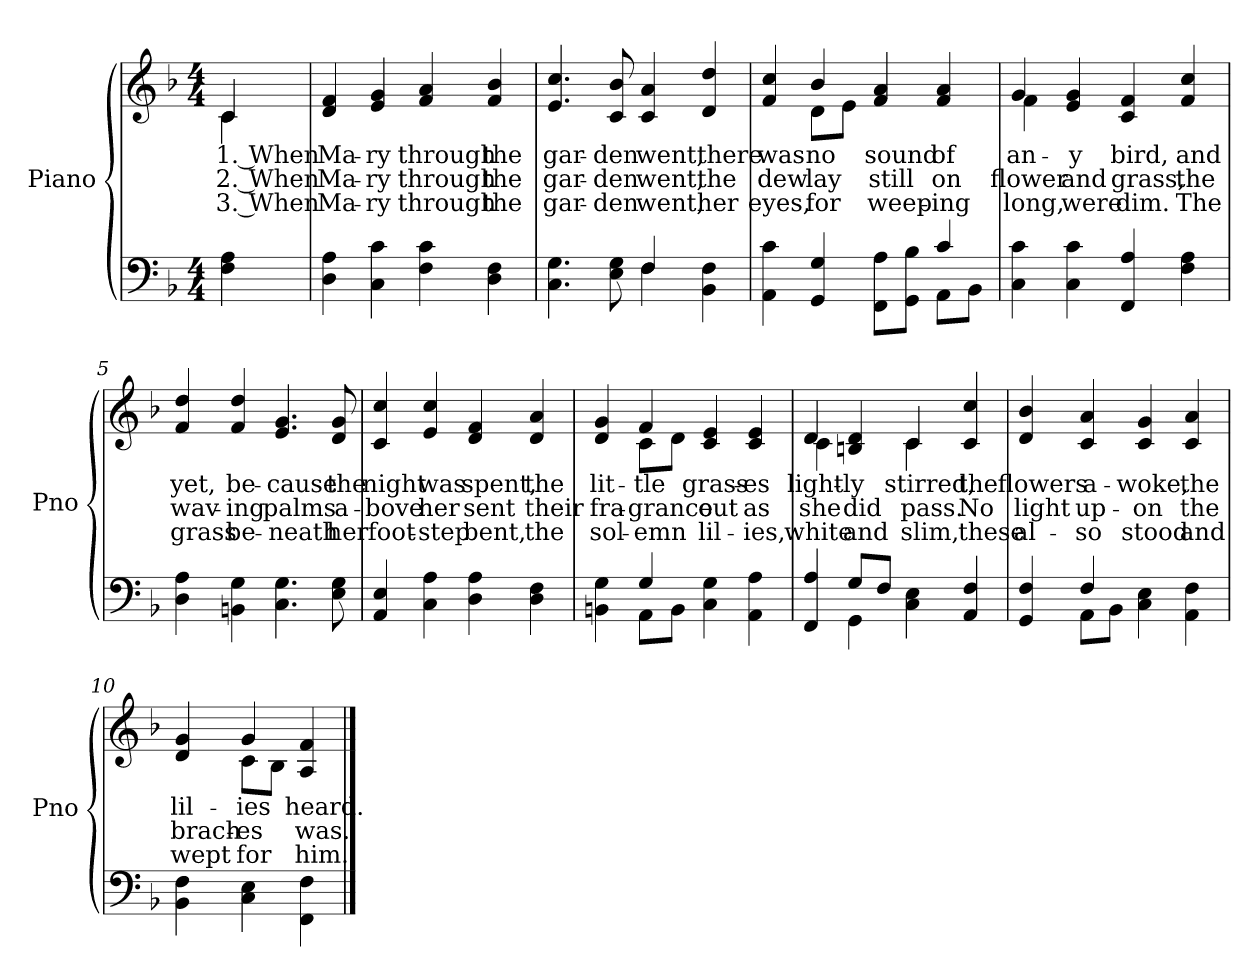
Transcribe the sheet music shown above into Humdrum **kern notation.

**kern	**kern	**text	**text	**text
*part2	*part1	*part1	*part1	*part1
*staff2	*staff1	*staff1	*staff1	*staff1
*I"Piano	*I"Piano	*	*	*
*I'Pno	*I'Pno	*	*	*
*clefF4	*clefG2	*	*	*
*k[b-]	*k[b-]	*	*	*
*M4/4	*M4/4	*	*	*
*MM100	*MM100	*	*	*
=	=	=	=	=
!	!	!LO:LY:b	!LO:LY:b	!LO:LY:b
*	*^	*	*	*
4F\ 4A\	4c/	4c\	1. When	2. When	3. When
=1	=1	=1	=1	=1	=1
!	!	!	!LO:LY:b	!LO:LY:b	!LO:LY:b
*	*v	*v	*	*	*
4D\ 4A\	4d/ 4f/	Ma-	Ma-	Ma-
!	!	!LO:LY:b	!LO:LY:b	!LO:LY:b
4C\ 4c\	4e/ 4g/	-ry	-ry	-ry
!	!	!LO:LY:b	!LO:LY:b	!LO:LY:b
4F\ 4c\	4f/ 4a/	through	through	through
!	!	!LO:LY:b	!LO:LY:b	!LO:LY:b
4D\ 4F\	4f/ 4b-/	the	the	the
=2	=2	=2	=2	=2
*^	*	*	*	*
!	!	!	!LO:LY:b	!LO:LY:b	!LO:LY:b
4.C\ 4.G\	2ryy	4.e/ 4.cc/	gar-	gar-	gar-
!	!	!	!LO:LY:b	!LO:LY:b	!LO:LY:b
8E\ 8G\	.	8c/ 8b-/	-den	-den	-den
!	!	!	!LO:LY:b	!LO:LY:b	!LO:LY:b
4F\	4F/	4c/ 4a/	went,	went,	went,
!	!	!	!LO:LY:b	!LO:LY:b	!LO:LY:b
4BB-\ 4F\	4ryy	4d/ 4dd/	there	the	her
!!LO:LB:g=z
=3	=3	=3	=3	=3	=3
!	!	!	!LO:LY:b	!LO:LY:b	!LO:LY:b
*	*	*^	*	*	*
4AA\ 4c\	2.ryy	4f/ 4cc/	4ryy	was	dew	eyes,
!	!	!	!	!LO:LY:b	!LO:LY:b	!LO:LY:b
4GG/ 4G/	.	4b-/	8d\L	no	lay	for
.	.	.	8e\J	.	.	.
!	!	!	!	!LO:LY:b	!LO:LY:b	!LO:LY:b
8FF\ 8A\L	.	4f/ 4a/	2ryy	sound	still	weep-
8GG\ 8B-\J	.	.	.	.	.	.
!	!	!	!	!LO:LY:b	!LO:LY:b	!LO:LY:b
4c/	8AA\L	4f/ 4a/	.	of	on	-ing
.	8BB-\J	.	.	.	.	.
=4	=4	=4	=4	=4	=4	=4
!	!	!	!	!LO:LY:b	!LO:LY:b	!LO:LY:b
*v	*v	*	*	*	*	*
4C\ 4c\	4g/	4f\	an-	flower	long,
!	!	!	!LO:LY:b	!LO:LY:b	!LO:LY:b
4C\ 4c\	4e/ 4g/	2.ryy	-y	and	were
!	!	!	!LO:LY:b	!LO:LY:b	!LO:LY:b
4FF/ 4A/	4c/ 4f/	.	bird,	grass,	dim.
!	!	!	!LO:LY:b	!LO:LY:b	!LO:LY:b
4F\ 4A\	4f/ 4cc/	.	and	the	The
*	*v	*v	*	*	*
=5	=5	=5	=5	=5
!	!	!LO:LY:b	!LO:LY:b	!LO:LY:b
4D\ 4A\	4f/ 4dd/	yet,	wav-	grass
!	!	!LO:LY:b	!LO:LY:b	!LO:LY:b
4BBn\ 4G\	4f/ 4dd/	be-	-ing	be-
!	!	!LO:LY:b	!LO:LY:b	!LO:LY:b
4.C\ 4.G\	4.e/ 4.g/	-cause	palms	-neath
!	!	!LO:LY:b	!LO:LY:b	!LO:LY:b
8E\ 8G\	8d/ 8g/	the	a-	her
!!LO:LB:g=z
=6	=6	=6	=6	=6
!	!	!LO:LY:b	!LO:LY:b	!LO:LY:b
4AA/ 4E/	4c/ 4cc/	night	-bove	foot-
!	!	!LO:LY:b	!LO:LY:b	!LO:LY:b
4C\ 4A\	4e/ 4cc/	was	her	-step
!	!	!LO:LY:b	!LO:LY:b	!LO:LY:b
4D\ 4A\	4d/ 4f/	spent,	sent	bent,
!	!	!LO:LY:b	!LO:LY:b	!LO:LY:b
4D\ 4F\	4d/ 4a/	the	their	the
=7	=7	=7	=7	=7
*^	*	*	*	*
!	!	!	!LO:LY:b	!LO:LY:b	!LO:LY:b
*	*	*^	*	*	*
4BBn\ 4G\	4ryy	4d/ 4g/	4ryy	lit-	fra-	sol-
!	!	!	!	!LO:LY:b	!LO:LY:b	!LO:LY:b
8AA\L	4G/	4f/	8c\L	-tle	-grance	-emn
8BB\J	.	.	8d\J	.	.	.
!	!	!	!	!LO:LY:b	!LO:LY:b	!LO:LY:b
4C\ 4G\	2ryy	4c/ 4e/	2ryy	grass-	out	lil-
!	!	!	!	!LO:LY:b	!LO:LY:b	!LO:LY:b
4AA\ 4A\	.	4c/ 4e/	.	-es	as	-ies,
=8	=8	=8	=8	=8	=8	=8
!	!	!	!	!LO:LY:b	!LO:LY:b	!LO:LY:b
4FF/ 4A/	4ryy	4d/	4c\	light-	she	white
!	!	!	!	!LO:LY:b	!LO:LY:b	!LO:LY:b
8G/L	4GG\	4Bn/ 4d/	4ryy	-ly	did	and
8F/J	.	.	.	.	.	.
!	!	!	!	!LO:LY:b	!LO:LY:b	!LO:LY:b
4C\ 4E\	2ryy	4c/	4c\	stirred,	pass.	slim,
!	!	!	!	!LO:LY:b	!LO:LY:b	!LO:LY:b
4AA/ 4F/	.	4c/ 4cc/	4ryy	the	No	these
!!LO:LB:g=z
=9	=9	=9	=9	=9	=9	=9
!	!	!	!	!LO:LY:b	!LO:LY:b	!LO:LY:b
*	*	*v	*v	*	*	*
4GG/ 4F/	4ryy	4d/ 4b-/	flowers	light	al-
!	!	!	!LO:LY:b	!LO:LY:b	!LO:LY:b
4F/	8AA\L	4c/ 4a/	a-	up-	-so
.	8BB-\J	.	.	.	.
!	!	!	!LO:LY:b	!LO:LY:b	!LO:LY:b
4C\ 4E\	2ryy	4c/ 4g/	-woke,	-on	stood
!	!	!	!LO:LY:b	!LO:LY:b	!LO:LY:b
4AA\ 4F\	.	4c/ 4a/	the	the	and
*v	*v	*	*	*	*
=10	=10	=10	=10	=10
!	!	!LO:LY:b	!LO:LY:b	!LO:LY:b
*	*^	*	*	*
4BB-\ 4F\	4d/ 4g/	4ryy	lil-	brach-	wept
!	!	!	!LO:LY:b	!LO:LY:b	!LO:LY:b
4C\ 4E\	4g/	8c\L	-ies	-es	for
.	.	8B-\J	.	.	.
!	!	!	!LO:LY:b	!LO:LY:b	!LO:LY:b
4FF\ 4F\	4A/ 4f/	4ryy	heard.	was.	him.
*	*v	*v	*	*	*
==	==	==	==	==
*-	*-	*-	*-	*-
